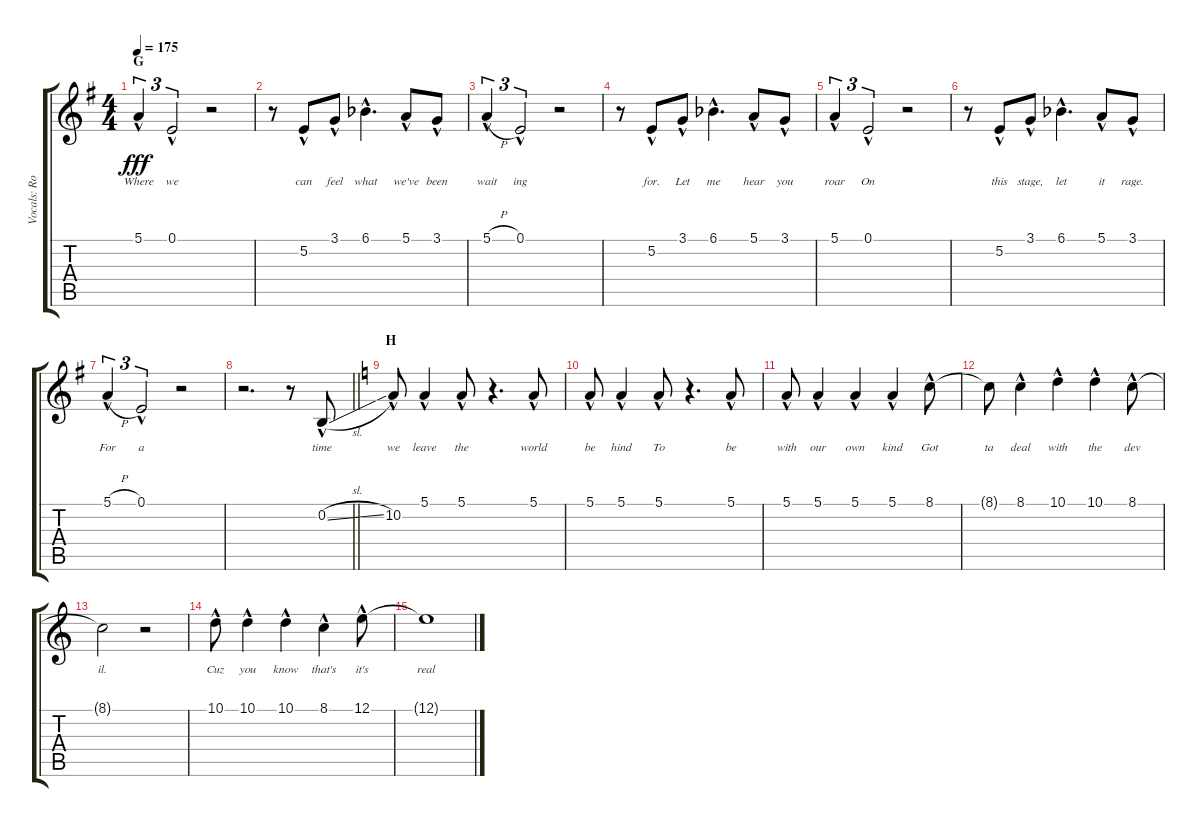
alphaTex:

\track ("Vocals: Rob" "Vocals: Ro") {instrument lead2sawtooth}
\staff {score tabs}
\tuning (E4 B3 G3 D3 A2 E2) {hide}
\ts (4 4)
\section ("" "G")
\tempo 175
\clef g2
\ks g
5.1{hac}.4{tu (3 2) lyrics (0 "Where") lyrics (1 "") lyrics (2 "") lyrics (3 "") lyrics (4 "") dy fff} 0.1{hac}.2{tu (3 2) lyrics (0 "we") lyrics (1 "") lyrics (2 "") lyrics (3 "") lyrics (4 "")} r.2 |
r.8 5.2{hac}.8{lyrics (0 "can") lyrics (1 "") lyrics (2 "") lyrics (3 "") lyrics (4 "") beam merge} 3.1{hac}.8{lyrics (0 "feel") lyrics (1 "") lyrics (2 "") lyrics (3 "") lyrics (4 "")} 6.1{hac acc b}.4{d lyrics (0 "what") lyrics (1 "") lyrics (2 "") lyrics (3 "") lyrics (4 "")} 5.1{hac}.8{lyrics (0 "we've") lyrics (1 "") lyrics (2 "") lyrics (3 "") lyrics (4 "")} 3.1{hac}.8{lyrics (0 "been") lyrics (1 "") lyrics (2 "") lyrics (3 "") lyrics (4 "")} |
5.1{h hac}.4{tu (3 2) lyrics (0 "wait") lyrics (1 "") lyrics (2 "") lyrics (3 "") lyrics (4 "")} 0.1{hac}.2{tu (3 2) lyrics (0 "ing") lyrics (1 "") lyrics (2 "") lyrics (3 "") lyrics (4 "")} r.2 |
r.8 5.2{hac}.8{lyrics (0 "for.") lyrics (1 "") lyrics (2 "") lyrics (3 "") lyrics (4 "") beam merge} 3.1{hac}.8{lyrics (0 "Let") lyrics (1 "") lyrics (2 "") lyrics (3 "") lyrics (4 "")} 6.1{hac acc b}.4{d lyrics (0 "me") lyrics (1 "") lyrics (2 "") lyrics (3 "") lyrics (4 "")} 5.1{hac}.8{lyrics (0 "hear") lyrics (1 "") lyrics (2 "") lyrics (3 "") lyrics (4 "")} 3.1{hac}.8{lyrics (0 "you") lyrics (1 "") lyrics (2 "") lyrics (3 "") lyrics (4 "")} |
5.1{hac}.4{tu (3 2) lyrics (0 "roar") lyrics (1 "") lyrics (2 "") lyrics (3 "") lyrics (4 "")} 0.1{hac}.2{tu (3 2) lyrics (0 "On") lyrics (1 "") lyrics (2 "") lyrics (3 "") lyrics (4 "")} r.2 |
r.8 5.2{hac}.8{lyrics (0 "this") lyrics (1 "") lyrics (2 "") lyrics (3 "") lyrics (4 "") beam merge} 3.1{hac}.8{lyrics (0 "stage,") lyrics (1 "") lyrics (2 "") lyrics (3 "") lyrics (4 "")} 6.1{hac acc b}.4{d lyrics (0 "let") lyrics (1 "") lyrics (2 "") lyrics (3 "") lyrics (4 "")} 5.1{hac}.8{lyrics (0 "it") lyrics (1 "") lyrics (2 "") lyrics (3 "") lyrics (4 "")} 3.1{hac}.8{lyrics (0 "rage.") lyrics (1 "") lyrics (2 "") lyrics (3 "") lyrics (4 "")} |
5.1{h hac}.4{tu (3 2) lyrics (0 "For") lyrics (1 "") lyrics (2 "") lyrics (3 "") lyrics (4 "")} 0.1{hac}.2{tu (3 2) lyrics (0 "a") lyrics (1 "") lyrics (2 "") lyrics (3 "") lyrics (4 "")} r.2 |
\barLineRight lightlight
r.2{d} r.8 0.2{sl hac}.8{lyrics (0 "time") lyrics (1 "") lyrics (2 "") lyrics (3 "") lyrics (4 "")} |
\section ("" "H")
\ks c
10.2{hac}.8{lyrics (0 "we") lyrics (1 "") lyrics (2 "") lyrics (3 "") lyrics (4 "")} 5.1{hac}.4{lyrics (0 "leave") lyrics (1 "") lyrics (2 "") lyrics (3 "") lyrics (4 "")} 5.1{hac}.8{lyrics (0 "the") lyrics (1 "") lyrics (2 "") lyrics (3 "") lyrics (4 "")} r.4{d} 5.1{hac}.8{lyrics (0 "world") lyrics (1 "") lyrics (2 "") lyrics (3 "") lyrics (4 "")} |
5.1{hac}.8{lyrics (0 "be") lyrics (1 "") lyrics (2 "") lyrics (3 "") lyrics (4 "")} 5.1{hac}.4{lyrics (0 "hind") lyrics (1 "") lyrics (2 "") lyrics (3 "") lyrics (4 "")} 5.1{hac}.8{lyrics (0 "To") lyrics (1 "") lyrics (2 "") lyrics (3 "") lyrics (4 "")} r.4{d} 5.1{hac}.8{lyrics (0 "be") lyrics (1 "") lyrics (2 "") lyrics (3 "") lyrics (4 "")} |
5.1{hac}.8{lyrics (0 "with") lyrics (1 "") lyrics (2 "") lyrics (3 "") lyrics (4 "")} 5.1{hac}.4{lyrics (0 "our") lyrics (1 "") lyrics (2 "") lyrics (3 "") lyrics (4 "")} 5.1{hac}.4{lyrics (0 "own") lyrics (1 "") lyrics (2 "") lyrics (3 "") lyrics (4 "")} 5.1{hac}.4{lyrics (0 "kind") lyrics (1 "") lyrics (2 "") lyrics (3 "") lyrics (4 "")} 8.1{hac}.8{lyrics (0 "Got") lyrics (1 "") lyrics (2 "") lyrics (3 "") lyrics (4 "")} |
8.1{t}.8{lyrics (0 "ta") lyrics (1 "") lyrics (2 "") lyrics (3 "") lyrics (4 "")} 8.1{hac}.4{lyrics (0 "deal") lyrics (1 "") lyrics (2 "") lyrics (3 "") lyrics (4 "")} 10.1{hac}.4{lyrics (0 "with") lyrics (1 "") lyrics (2 "") lyrics (3 "") lyrics (4 "")} 10.1{hac}.4{lyrics (0 "the") lyrics (1 "") lyrics (2 "") lyrics (3 "") lyrics (4 "")} 8.1{hac}.8{lyrics (0 "dev") lyrics (1 "") lyrics (2 "") lyrics (3 "") lyrics (4 "")} |
8.1{t}.2{lyrics (0 "il.") lyrics (1 "") lyrics (2 "") lyrics (3 "") lyrics (4 "")} r.2 |
10.1{hac}.8{lyrics (0 "Cuz") lyrics (1 "") lyrics (2 "") lyrics (3 "") lyrics (4 "")} 10.1{hac}.4{lyrics (0 "you") lyrics (1 "") lyrics (2 "") lyrics (3 "") lyrics (4 "")} 10.1{hac}.4{lyrics (0 "know") lyrics (1 "") lyrics (2 "") lyrics (3 "") lyrics (4 "")} 8.1{hac}.4{lyrics (0 "that's") lyrics (1 "") lyrics (2 "") lyrics (3 "") lyrics (4 "")} 12.1{hac}.8{lyrics (0 "it's") lyrics (1 "") lyrics (2 "") lyrics (3 "") lyrics (4 "")} |
12.1{t}.1{lyrics (0 "real") lyrics (1 "") lyrics (2 "") lyrics (3 "") lyrics (4 "")}
